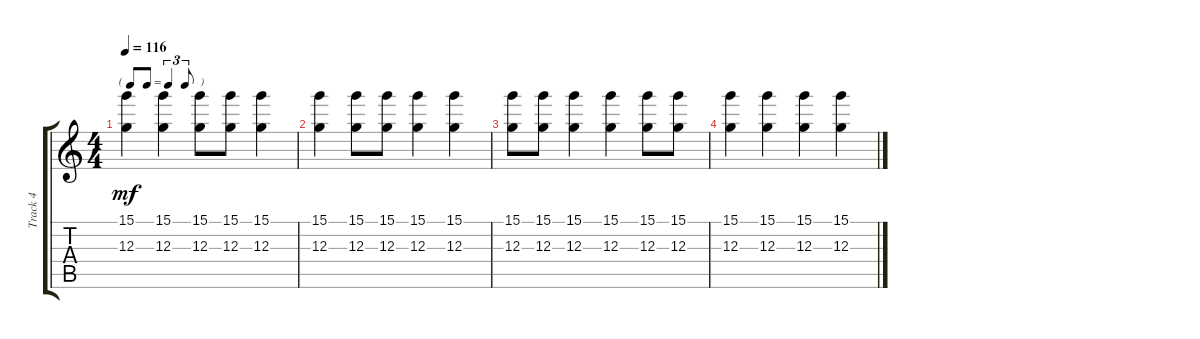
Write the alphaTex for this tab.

\track ("Track 4" "Track 4") {instrument electricguitarclean}
\staff {score tabs}
\tuning (E4 B3 G3 D3 A2 E2) {hide}
\ts (4 4)
\tf triplet8th
\tempo 116
\clef g2
\ks c
(15.1 12.3).4{dy mf} (15.1 12.3).4 (15.1 12.3).8 (15.1 12.3).8 (15.1 12.3).4 |
(15.1 12.3).4{volume 0} (15.1 12.3).8 (15.1 12.3).8 (15.1 12.3).4 (15.1 12.3).4 |
(15.1 12.3).8 (15.1 12.3).8 (15.1 12.3).4 (15.1 12.3).4 (15.1 12.3).8 (15.1 12.3).8 |
(15.1 12.3).4 (15.1 12.3).4 (15.1 12.3).4 (15.1 12.3).4
